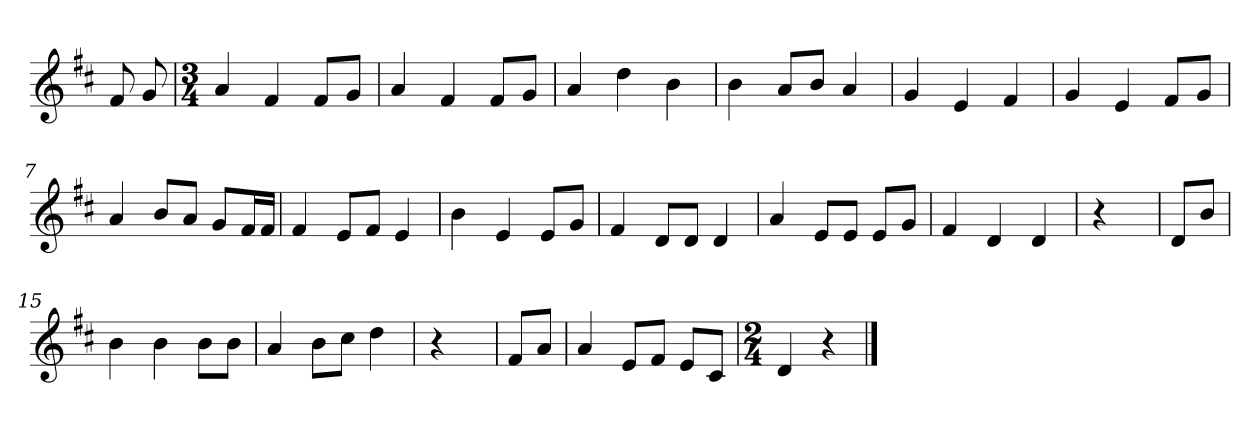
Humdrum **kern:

**kern
*part1
*staff1
*clefG2
*k[f#c#]
*D:
=
8f#
8g
=1
*M3/4
4a
4f#
8f#/L
8g/J
=2
4a
4f#
8f#/L
8g/J
=3
4a
4dd
4b
=4
4b
8a/L
8b/J
4a
=5
4g
4e
4f#
=6
4g
4e
8f#/L
8g/J
=7
4a
8b/L
8a/J
8g/L
16f#/L
16f#/JJ
=8
4f#
8e/L
8f#/J
4e
=9
4b
4e
8e/L
8g/J
=10
4f#
8d/L
8d/J
4d
=11
4a
8e/L
8e/J
8e/L
8g/J
=12
4f#
4d
4d
=13
4r
=14
8d/L
8b/J
=15
4b
4b
8b\L
8b\J
=16
4a
8b\L
8cc#\J
4dd
=17
4r
=18
8f#/L
8a/J
=19
4a
8e/L
8f#/J
8e/L
8c#/J
=20
*M2/4
4d
4r
==
*-
